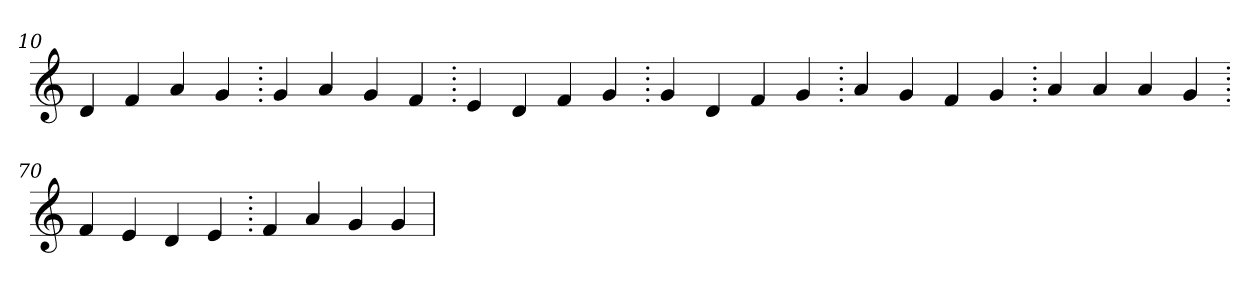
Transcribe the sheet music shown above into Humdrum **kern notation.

**kern
*part1
*staff1
*clefG2
=10.
4d
4f
4a
4g
=20.
4g
4a
4g
4f
=30.
4e
4d
4f
4g
=40.
4g
4d
4f
4g
=50.
4a
4g
4f
4g
=60.
4a
4a
4a
4g
=70.
4f
4e
4d
4e
=80.
4f
4a
4g
4g
=
*-
